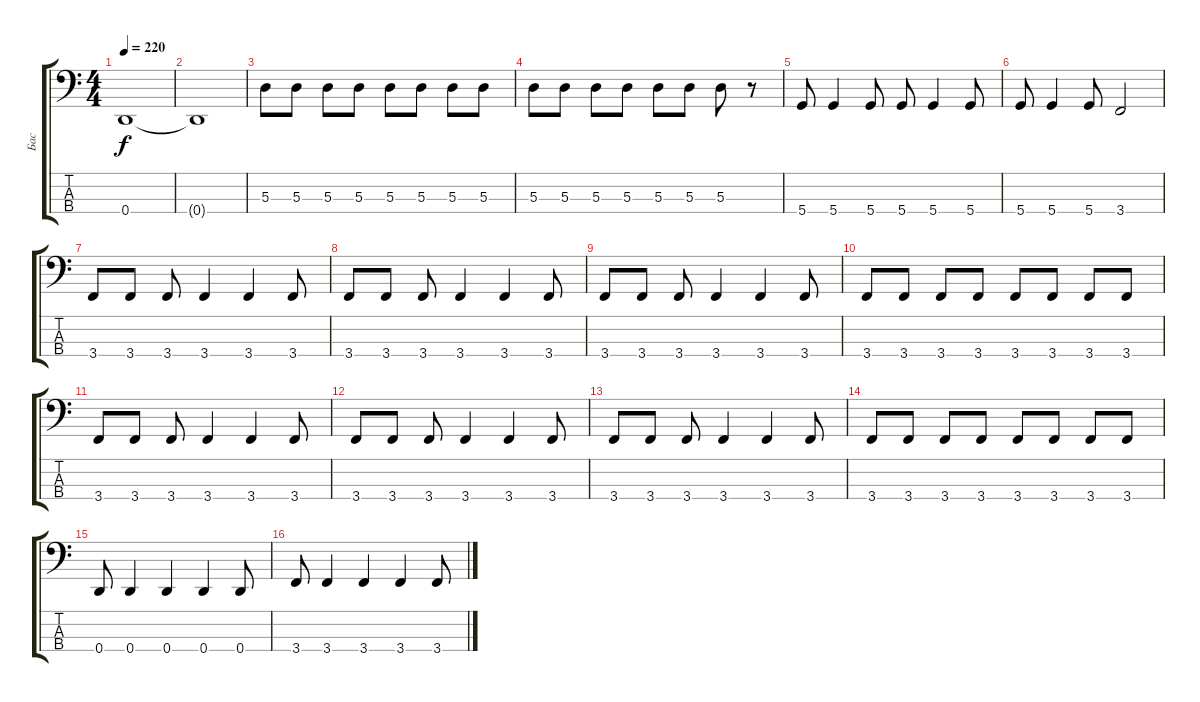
\track ("Бас" "Бас") {instrument electricbasspick}
\staff {score tabs}
\tuning (G2 D2 A1 D1) {hide}
\ts (4 4)
\tempo 220
\clef f4
\ks c
0.4.1{dy f} |
0.4{t}.1 |
5.3.8 5.3.8 5.3.8 5.3.8 5.3.8 5.3.8 5.3.8 5.3.8 |
5.3.8 5.3.8 5.3.8 5.3.8 5.3.8 5.3.8 5.3.8 r.8 |
5.4.8 5.4.4 5.4.8 5.4.8 5.4.4 5.4.8 |
5.4.8 5.4.4 5.4.8 3.4.2 |
3.4.8 3.4.8 3.4.8 3.4.4 3.4.4 3.4.8 |
3.4.8 3.4.8 3.4.8 3.4.4 3.4.4 3.4.8 |
3.4.8 3.4.8 3.4.8 3.4.4 3.4.4 3.4.8 |
3.4.8 3.4.8 3.4.8 3.4.8 3.4.8 3.4.8 3.4.8 3.4.8 |
3.4.8 3.4.8 3.4.8 3.4.4 3.4.4 3.4.8 |
3.4.8 3.4.8 3.4.8 3.4.4 3.4.4 3.4.8 |
3.4.8 3.4.8 3.4.8 3.4.4 3.4.4 3.4.8 |
3.4.8 3.4.8 3.4.8 3.4.8 3.4.8 3.4.8 3.4.8 3.4.8 |
0.4.8 0.4.4 0.4.4 0.4.4 0.4.8 |
3.4.8 3.4.4 3.4.4 3.4.4 3.4.8
